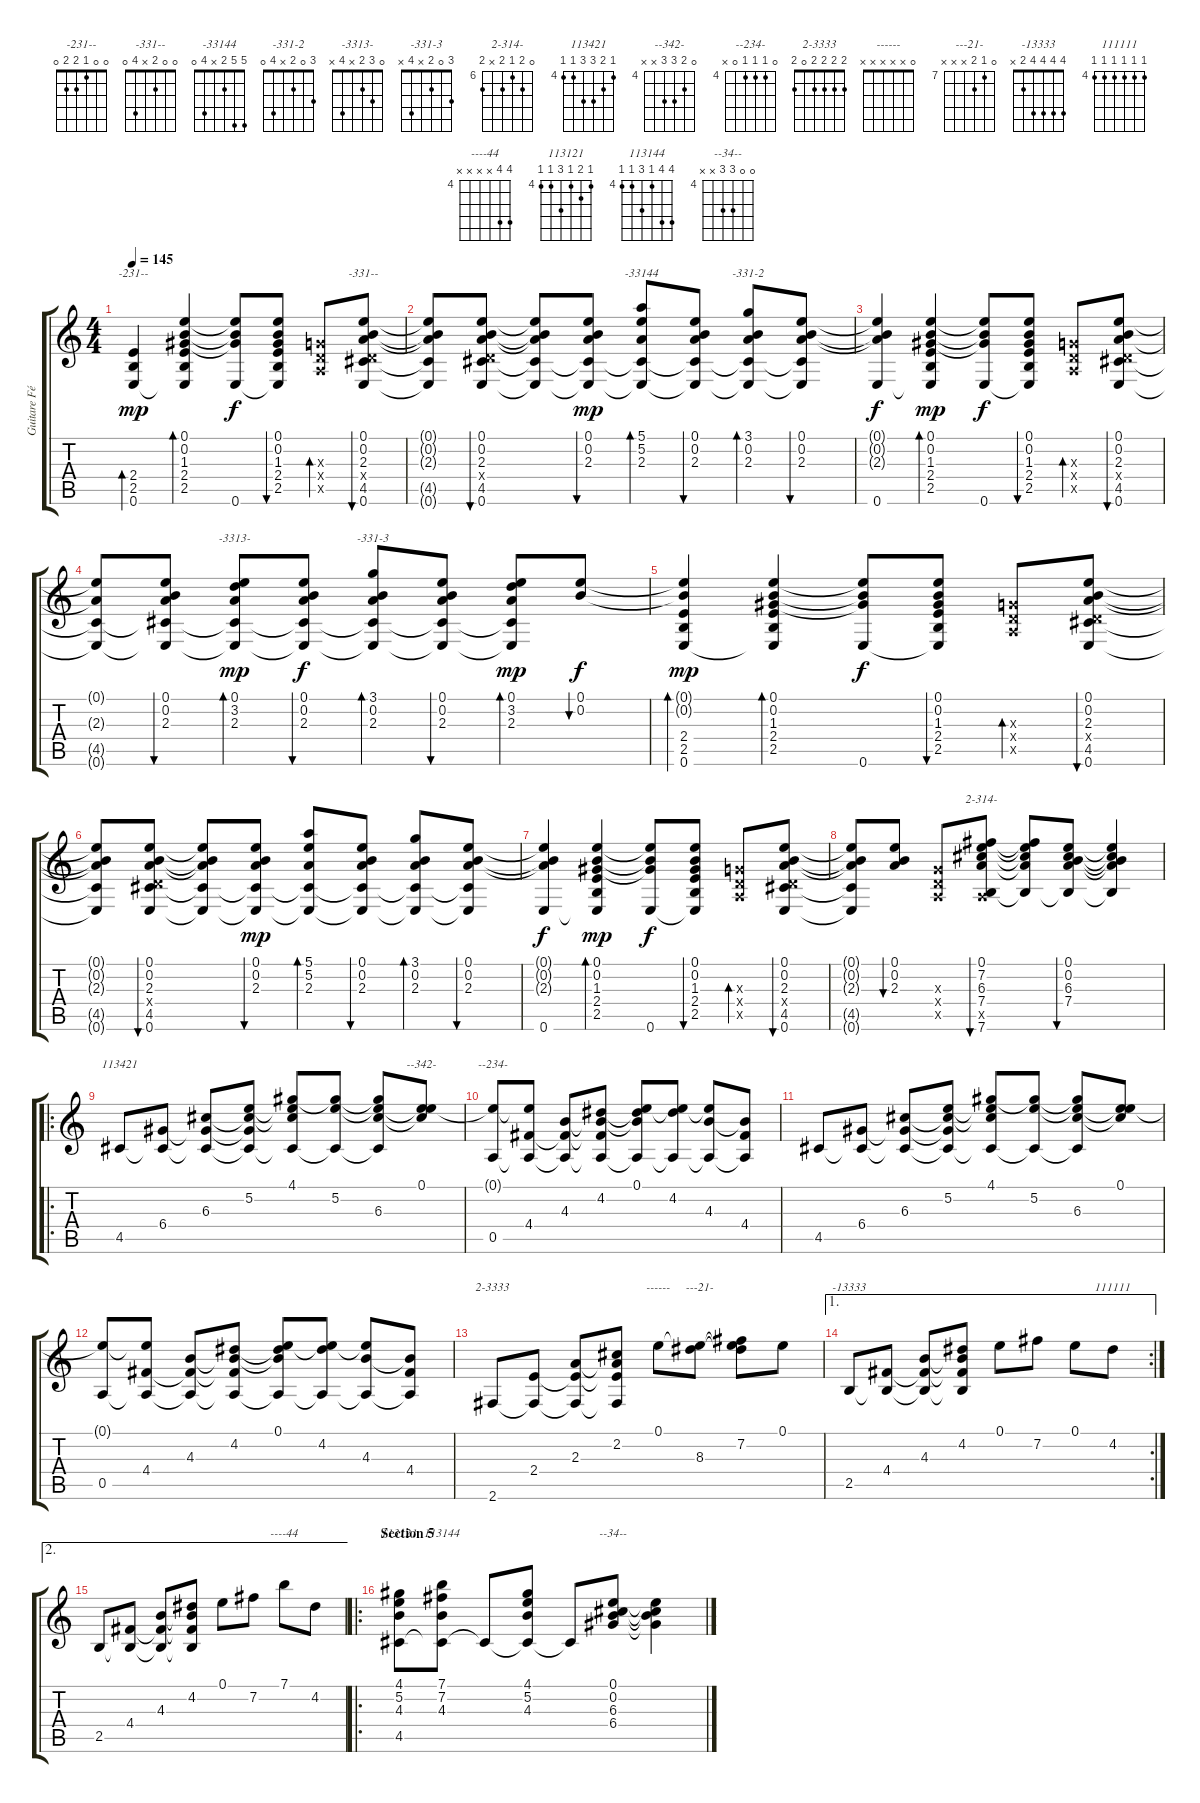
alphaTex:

\track ("Guitare Février 2002" "Guitare Fé") {instrument acousticguitarnylon}
\staff {score tabs}
\tuning (E4 B3 G3 D3 A2 E2) {hide}
\chord ("-231--" 0 0 1 2 2 0)
\chord ("-331--" 0 0 2 x 4 0)
\chord ("-33144" 5 5 2 x 4 0)
\chord ("-331-2" 3 0 2 x 4 0)
\chord ("-3313-" 0 3 2 x 4 x)
\chord ("-331-3" 3 0 2 x 4 x)
\chord ("2-314-" 0 7 6 7 x 7) {firstfret 6}
\chord ("113421" 4 5 6 6 4 4) {firstfret 4}
\chord ("--342-" 0 5 6 6 x x) {firstfret 4}
\chord ("--234-" 0 4 4 4 0 x) {firstfret 4}
\chord ("2-3333" 2 2 2 2 0 2)
\chord ("------" 0 x x x x x)
\chord ("---21-" 0 7 8 x x x) {firstfret 7}
\chord ("-13333" 4 4 4 4 2 x)
\chord ("111111" 4 4 4 4 4 4) {firstfret 4}
\chord ("----44" 7 7 x x x x) {firstfret 4}
\chord ("113121" 4 5 4 6 4 4) {firstfret 4}
\chord ("113144" 7 7 4 6 4 4) {firstfret 4}
\chord ("--34--" 0 0 6 6 x x) {firstfret 4}
\ts (4 4)
\tempo 145
\clef g2
\ks c
(2.4 2.5 0.6).4{bd 30 ch "-231--" dy mp} (0.1 0.2 1.3 2.4 2.5 0.6{t}).4{bd 30} (0.1{t} 0.2{t} 1.3{t} 0.6).8{dy f} (0.1 0.2 1.3 2.4 2.5 0.6{t}).8{bu 30} (0.3{x} 0.4{x} 0.5{x}).8{bd 30} (0.1 0.2 2.3 0.4{x} 4.5 0.6).8{bu 30 ch "-331--"} |
(0.1{t} 0.2{t} 2.3{t} 4.5{t} 0.6{t}).8 (0.1 0.2 2.3 0.4{x} 4.5 0.6).8{bu 30} (0.1{t} 0.2{t} 2.3{t} 4.5{t} 0.6{t}).8 (0.1 0.2 2.3 4.5{t} 0.6{t}).8{bu 30 dy mp} (5.1 5.2 2.3 4.5{t} 0.6{t}).8{bd 30 ch "-33144"} (0.1 0.2 2.3 4.5{t} 0.6{t}).8{bu 30} (3.1 0.2 2.3 4.5{t} 0.6{t}).8{bd 30 ch "-331-2"} (0.1 0.2 2.3 4.5{t} 0.6{t}).8{bu 30} |
(0.1{t} 0.2{t} 2.3{t} 0.6).4{dy f} (0.1 0.2 1.3 2.4 2.5 0.6{t}).4{bd 30 dy mp} (0.1{t} 0.2{t} 1.3{t} 0.6).8{dy f} (0.1 0.2 1.3 2.4 2.5 0.6{t}).8{bu 30} (0.3{x} 0.4{x} 0.5{x}).8{bd 30} (0.1 0.2 2.3 0.4{x} 4.5 0.6).8{bu 30} |
(0.1{t} 2.3{t} 4.5{t} 0.6{t}).8 (0.1 0.2 2.3 4.5{t} 0.6{t}).8{bu 30} (0.1 3.2 2.3 4.5{t} 0.6{t}).8{bd 30 ch "-3313-" dy mp} (0.1 0.2 2.3 4.5{t} 0.6{t}).8{bu 30 dy f} (3.1 0.2 2.3 4.5{t} 0.6{t}).8{bd 30 ch "-331-3"} (0.1 0.2 2.3 4.5{t} 0.6{t}).8{bu 30} (0.1 3.2 2.3 4.5{t} 0.6{t}).8{bd 30 dy mp} (0.1 0.2).8{bu 30 dy f} |
(0.1{t} 0.2{t} 2.4 2.5 0.6).4{bd 30 dy mp} (0.1 0.2 1.3 2.4 2.5 0.6{t}).4{bd 30} (0.1{t} 0.2{t} 1.3{t} 0.6).8{dy f} (0.1 0.2 1.3 2.4 2.5 0.6{t}).8{bu 30} (0.3{x} 0.4{x} 0.5{x}).8{bd 30} (0.1 0.2 2.3 0.4{x} 4.5 0.6).8{bu 30} |
(0.1{t} 0.2{t} 2.3{t} 4.5{t} 0.6{t}).8 (0.1 0.2 2.3 0.4{x} 4.5 0.6).8{bu 30} (0.1{t} 0.2{t} 2.3{t} 4.5{t} 0.6{t}).8 (0.1 0.2 2.3 4.5{t} 0.6{t}).8{bu 30 dy mp} (5.1 5.2 2.3 4.5{t} 0.6{t}).8{bd 30} (0.1 0.2 2.3 4.5{t} 0.6{t}).8{bu 30} (3.1 0.2 2.3 4.5{t} 0.6{t}).8{bd 30} (0.1 0.2 2.3 4.5{t} 0.6{t}).8{bu 30} |
(0.1{t} 0.2{t} 2.3{t} 0.6).4{dy f} (0.1 0.2 1.3 2.4 2.5 0.6{t}).4{bd 30 dy mp} (0.1{t} 0.2{t} 1.3{t} 0.6).8{dy f} (0.1 0.2 1.3 2.4 2.5 0.6{t}).8{bu 30} (0.3{x} 0.4{x} 0.5{x}).8{bd 30} (0.1 0.2 2.3 0.4{x} 4.5 0.6).8{bu 30} |
(0.1{t} 0.2{t} 2.3{t} 4.5{t} 0.6{t}).8 (0.1 0.2 2.3).8{bu 30} (0.3{x} 0.4{x} 0.5{x}).8 (0.1 7.2 6.3 7.4 0.5{x} 7.6).8{bu 30 ch "2-314-"} (0.1{t} 7.2{t} 6.3{t} 7.4{t} 7.6{t}).8 (0.1 0.2 6.3 7.4 7.6{t}).8{bu 30} (0.1{t} 0.2{t} 6.3{t} 7.4{t} 7.6{t}).4 |
\ro
4.5.8{ch "113421"} (6.4 4.5{t}).8 (6.3 6.4{t} 4.5{t}).8 (5.2 6.3{t} 6.4{t} 4.5{t}).8 (4.1 5.2{t} 6.3{t} 4.5{t}).8 (4.1{t} 5.2 4.5{t}).8 (4.1{t} 5.2{t} 6.3 4.5{t}).8 (0.1 5.2{t} 6.3{t}).8{ch "--342-"} |
(0.1{t} 0.5).8{ch "--234-"} (0.1{t} 4.4 0.5{t}).8 (4.3 4.4{t} 0.5{t}).8 (4.2 4.3{t} 4.4{t} 0.5{t}).8 (0.1 4.2{t} 4.3{t} 0.5{t}).8 (0.1{t} 4.2 0.5{t}).8 (0.1{t} 4.3 0.5{t}).8 (4.3{t} 4.4 0.5{t}).8 |
4.5.8 (6.4 4.5{t}).8 (6.3 6.4{t} 4.5{t}).8 (5.2 6.3{t} 6.4{t} 4.5{t}).8 (4.1 5.2{t} 6.3{t} 4.5{t}).8 (4.1{t} 5.2 4.5{t}).8 (4.1{t} 5.2{t} 6.3 4.5{t}).8 (0.1 5.2{t} 6.3{t}).8 |
(0.1{t} 0.5).8 (0.1{t} 4.4 0.5{t}).8 (4.3 4.4{t} 0.5{t}).8 (4.2 4.3{t} 4.4{t} 0.5{t}).8 (0.1 4.2{t} 4.3{t} 0.5{t}).8 (0.1{t} 4.2 0.5{t}).8 (0.1{t} 4.3 0.5{t}).8 (4.3{t} 4.4 0.5{t}).8 |
2.6.8{ch "2-3333"} (2.4 2.6{t}).8 (2.3 2.4{t} 2.6{t}).8 (2.2 2.3{t} 2.4{t} 2.6{t}).8 0.1.8{ch "------"} (0.1{t} 8.3).8{ch "---21-"} (0.1{t} 7.2 8.3{t}).8 0.1.8 |
\ae 1
\rc 2
2.5.8{ch "-13333"} (4.4 2.5{t}).8 (4.3 4.4{t} 2.5{t}).8 (4.2 4.3{t} 4.4{t} 2.5{t}).8 0.1.8 7.2.8 0.1.8 4.2.8{ch "111111"} |
\ae 2
2.5.8 (4.4 2.5{t}).8 (4.3 4.4{t} 2.5{t}).8 (4.2 4.3{t} 4.4{t} 2.5{t}).8 0.1.8 7.2.8 7.1.8{ch "----44"} 4.2.8 |
\ro
\section ("" "Section 5")
(4.1 5.2 4.3 4.5).8{ch "113121"} (7.1 7.2 4.3 4.5{t}).8{ch "113144"} 4.5{t}.8 (4.1 5.2 4.3 4.5{t}).8 4.5{t}.8 (0.1 0.2 6.3 6.4).8{ch "--34--"} (0.1{t} 0.2{t} 6.3{t} 6.4{t}).4
